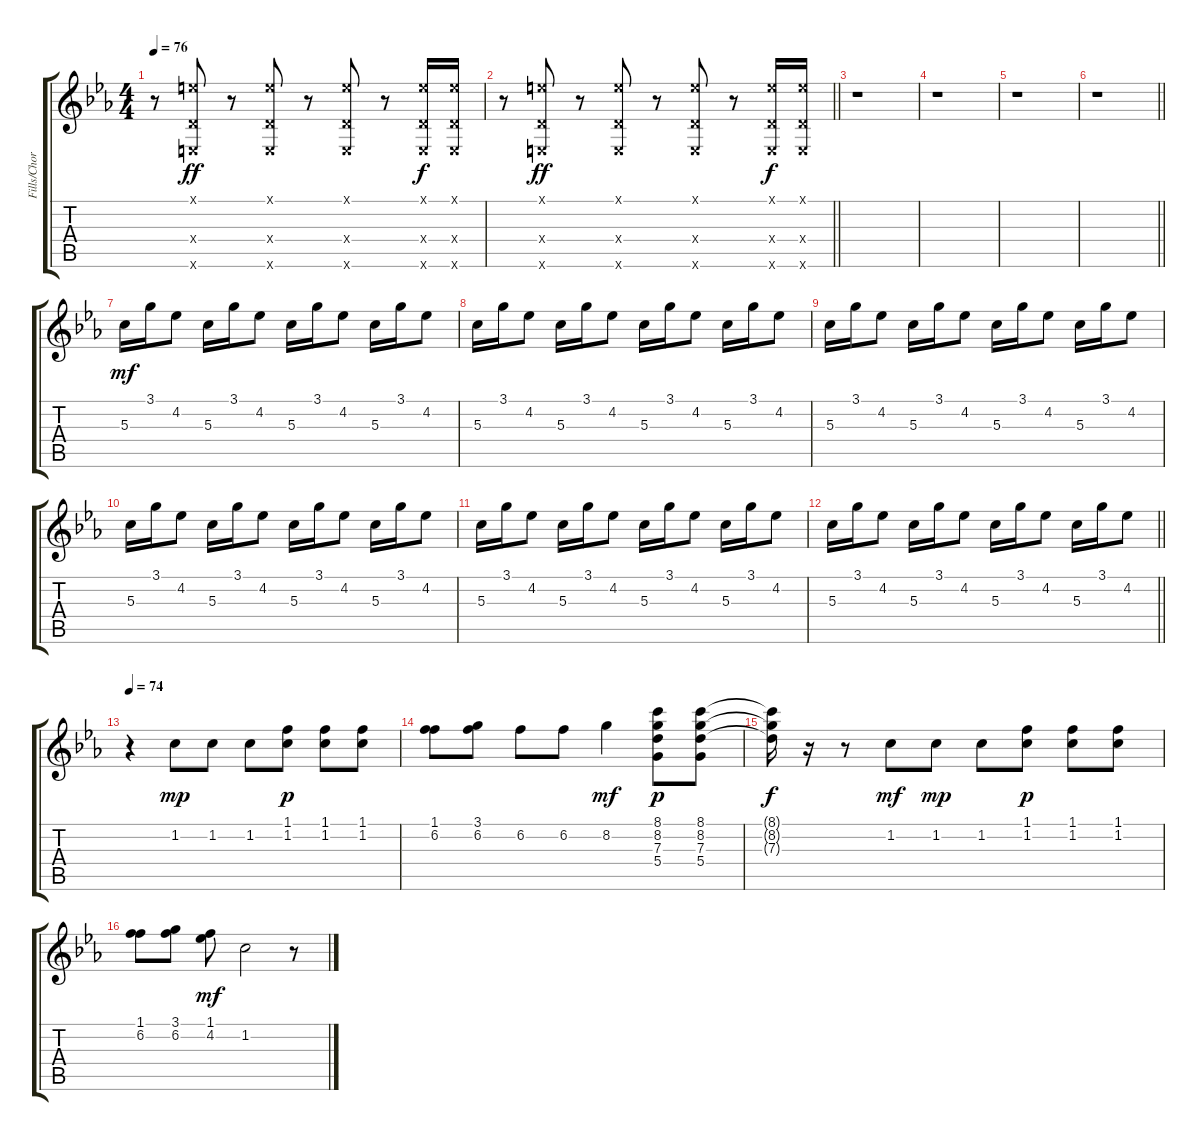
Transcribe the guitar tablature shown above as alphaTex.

\track ("Fills/Chorus" "Fills/Chor") {instrument overdrivenguitar}
\staff {score tabs}
\tuning (E4 B3 G3 D3 A2 E2) {hide}
\ts (4 4)
\tempo 76
\clef g2
\ks cminor
r.8{dy f} (0.1{x} 0.4{x} 0.6{x}).8{dy ff} r.8 (0.1{x} 0.4{x} 0.6{x}).8 r.8 (0.1{x} 0.4{x} 0.6{x}).8 r.8 (0.1{x} 0.4{x} 0.6{x}).16{dy f} (0.1{x} 0.4{x} 0.6{x}).16 |
\barLineRight lightlight
r.8 (0.1{x} 0.4{x} 0.6{x}).8{dy ff} r.8 (0.1{x} 0.4{x} 0.6{x}).8 r.8 (0.1{x} 0.4{x} 0.6{x}).8 r.8 (0.1{x} 0.4{x} 0.6{x}).16{dy f} (0.1{x} 0.4{x} 0.6{x}).16 |
r.1 |
r.1 |
r.1 |
\barLineRight lightlight
r.1 |
5.3.16{dy mf volume 7 balance 4 instrument acousticguitarsteel} 3.1.16 4.2.8 5.3.16 3.1.16 4.2.8 5.3.16 3.1.16 4.2.8 5.3.16 3.1.16 4.2.8 |
5.3.16 3.1.16 4.2.8 5.3.16 3.1.16 4.2.8 5.3.16 3.1.16 4.2.8 5.3.16 3.1.16 4.2.8 |
5.3.16 3.1.16 4.2.8 5.3.16 3.1.16 4.2.8 5.3.16 3.1.16 4.2.8 5.3.16 3.1.16 4.2.8 |
5.3.16 3.1.16 4.2.8 5.3.16 3.1.16 4.2.8 5.3.16 3.1.16 4.2.8 5.3.16 3.1.16 4.2.8 |
5.3.16 3.1.16 4.2.8 5.3.16 3.1.16 4.2.8 5.3.16 3.1.16 4.2.8 5.3.16 3.1.16 4.2.8 |
\barLineRight lightlight
5.3.16 3.1.16 4.2.8 5.3.16 3.1.16 4.2.8 5.3.16 3.1.16 4.2.8 5.3.16 3.1.16 4.2.8 |
\tempo 74
r.4{volume 12 balance 12 instrument pad3polysynth} 1.2.8{dy mp} 1.2.8 1.2.8 (1.1 1.2).8{dy p} (1.1 1.2).8 (1.1 1.2).8 |
(1.1 6.2).8 (3.1 6.2).8 6.2.8 6.2.8 8.2.4{dy mf} (8.1 8.2 7.3 5.4).8{dy p} (8.1 8.2 7.3 5.4).8 |
(8.1{t} 8.2{t} 7.3{t}).16{dy f} r.16 r.8 1.2.8{dy mf} 1.2.8{dy mp} 1.2.8 (1.1 1.2).8{dy p} (1.1 1.2).8 (1.1 1.2).8 |
(1.1 6.2).8 (3.1 6.2).8 (1.1 4.2).8{dy mf} 1.2.2 r.8
